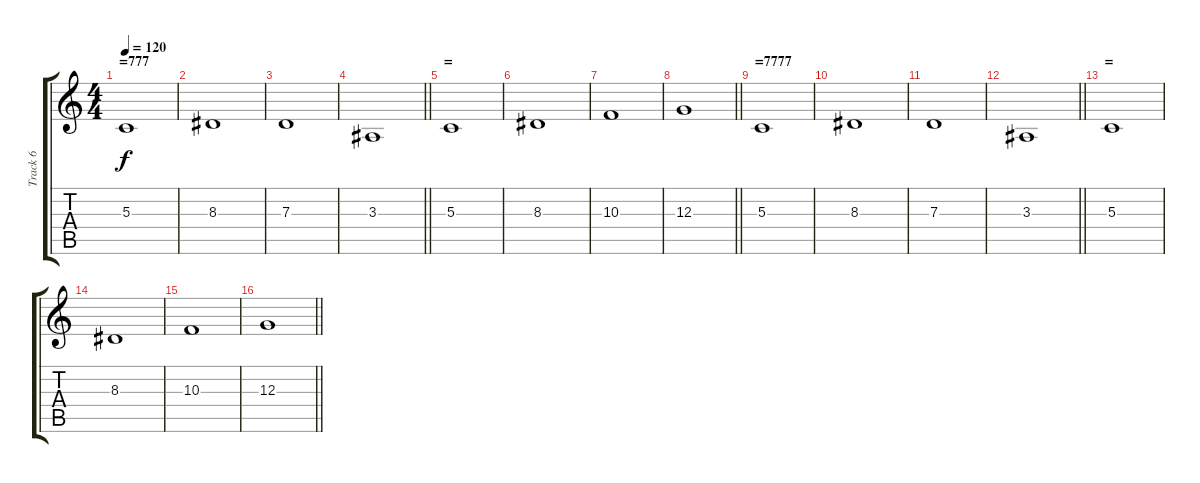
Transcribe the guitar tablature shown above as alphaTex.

\track ("Track 6" "Track 6") {instrument pad1newage}
\staff {score tabs}
\tuning (E4 B3 G3 D3 A2 E2) {hide}
\ts (4 4)
\section ("" "=777")
\tempo 120
\clef g2
\ks c
5.3.1{dy f} |
8.3.1 |
7.3.1 |
\barLineRight lightlight
3.3.1 |
\section ("" "=")
5.3.1 |
8.3.1 |
10.3.1 |
\barLineRight lightlight
12.3.1 |
\section ("" "=7777")
5.3.1 |
8.3.1 |
7.3.1 |
\barLineRight lightlight
3.3.1 |
\section ("" "=")
5.3.1 |
8.3.1 |
10.3.1 |
\barLineRight lightlight
12.3.1
